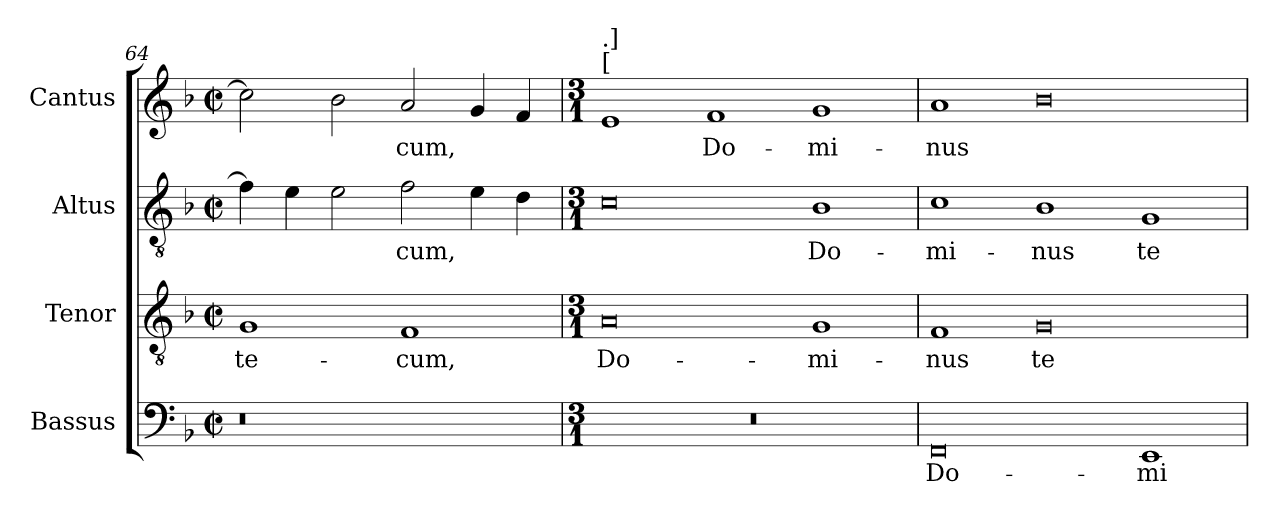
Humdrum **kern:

**kern	**text	**kern	**text	**kern	**text	**kern	**text
*part4	*part4	*part3	*part3	*part2	*part2	*part1	*part1
*staff4	*staff4	*staff3	*staff3	*staff2	*staff2	*staff1	*staff1
*I"Bassus	*	*I"Tenor	*	*I"Altus	*	*I"Cantus	*
*clefF4	*	*clefGv2	*	*clefGv2	*	*clefG2	*
*k[b-]	*	*k[b-]	*	*k[b-]	*	*k[b-]	*
*F:	*	*F:	*	*F:	*	*F:	*
*M2/2	*	*M2/2	*	*M2/2	*	*M2/2	*
*met(c|)	*	*met(c|)	*	*met(c|)	*	*met(c|)	*
=64	=64	=64	=64	=64	=64	=64	=64
!	!	!	!LO:LY:b:rj	!	!	!	!
0r	.	1G	te-	4f\]	.	2cc\]	.
.	.	.	.	4e\	.	.	.
.	.	.	.	2e\	.	2b-\	.
!	!	!	!LO:LY:b:cj	!	!LO:LY:b	!	!LO:LY:b
.	.	1F	-cum,	2f\	-cum,	2a/	-cum,
.	.	.	.	4e\	.	4g/	.
.	.	.	.	4d\	.	4f/	.
=65	=65	=65	=65	=65	=65	=65	=65
*M3/1	*	*M3/1	*	*M3/1	*	*M3/1	*
!	!	!	!	!	!	!LO:TX:a:t=[	!
!	!	!	!	!	!	!LO:TX:a:t=.]	!
!	!	!	!LO:LY:b:cj	!	!	!	!
0.r	.	0A	Do-	0c	.	1e	.
!	!	!	!	!	!	!	!LO:LY:b:cj
.	.	.	.	.	.	1f	Do-
!	!	!	!LO:LY:b:cj	!	!LO:LY:b:cj	!	!LO:LY:b:cj
.	.	1G	-mi-	1B-	Do-	1g	-mi-
=66	=66	=66	=66	=66	=66	=66	=66
!	!LO:LY:b:cj	!	!LO:LY:b:cj	!	!LO:LY:b:cj	!	!LO:LY:b:cj
0FF	Do-	1F	-nus	1c	-mi-	1a	-nus
!	!	!	!LO:LY:b:rj	!	!LO:LY:b:cj	!	!
.	.	0G	te-	1B-	-nus	0b-	.
!	!LO:LY:b:cj	!	!	!	!LO:LY:b:rj	!	!
1EE	-mi-	.	.	1G	te-	.	.
=	=	=	=	=	=	=	=
*-	*-	*-	*-	*-	*-	*-	*-
